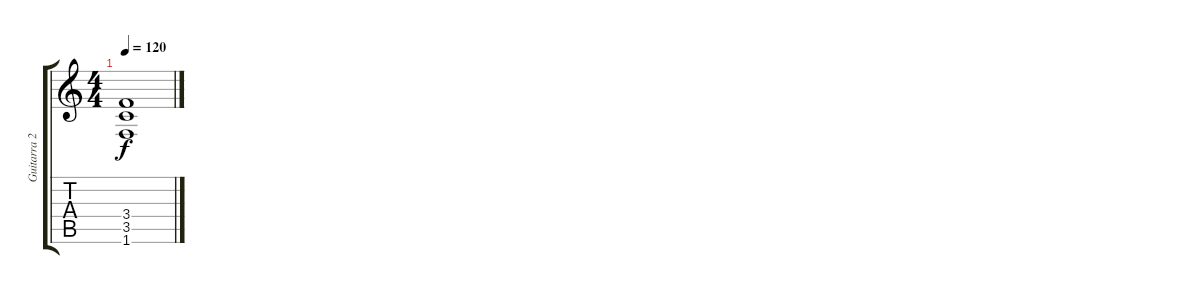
\track ("Guitarra 2" "Guitarra 2") {instrument overdrivenguitar}
\staff {score tabs}
\tuning (E4 B3 G3 D3 A2 E2) {hide}
\ts (4 4)
\tempo 120
\clef g2
\ks c
(3.4 3.5 1.6).1{dy f}
